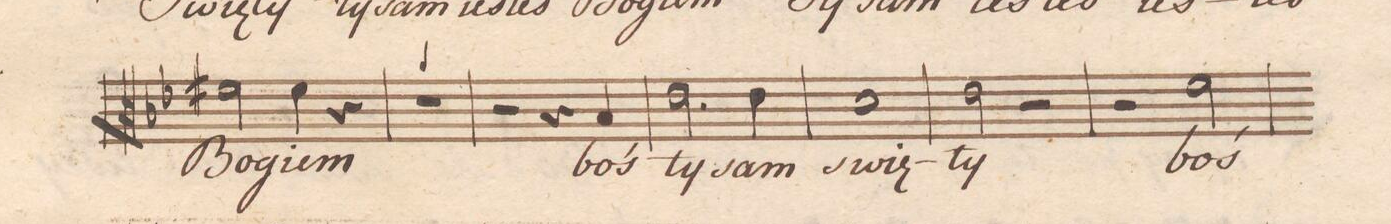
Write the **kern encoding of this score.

**kern	**text	**dynam
*I"Alto	*	*
*clefC3	*	*
*k[b-e-]	*	*
*met(c)	*	*
*M4/4	*	*
2f#X\	Bo-	.
4f#\	-giem	.
4r	.	.
=87	=87	=87
1r	.	.
=88	=88	=88
2r	.	.
4r	.	.
4B-/	boś	.
=89	=89	=89
2.e-\	ty	.
4e-\	sam	.
=90	=90	=90
1d\	swię-	.
=91	=91	=91
2e-\	-ty	.
2r	.	.
=92	=92	=92
2r	.	.
2f\	boś	.
=93	=93	=93
*-	*-	*-
